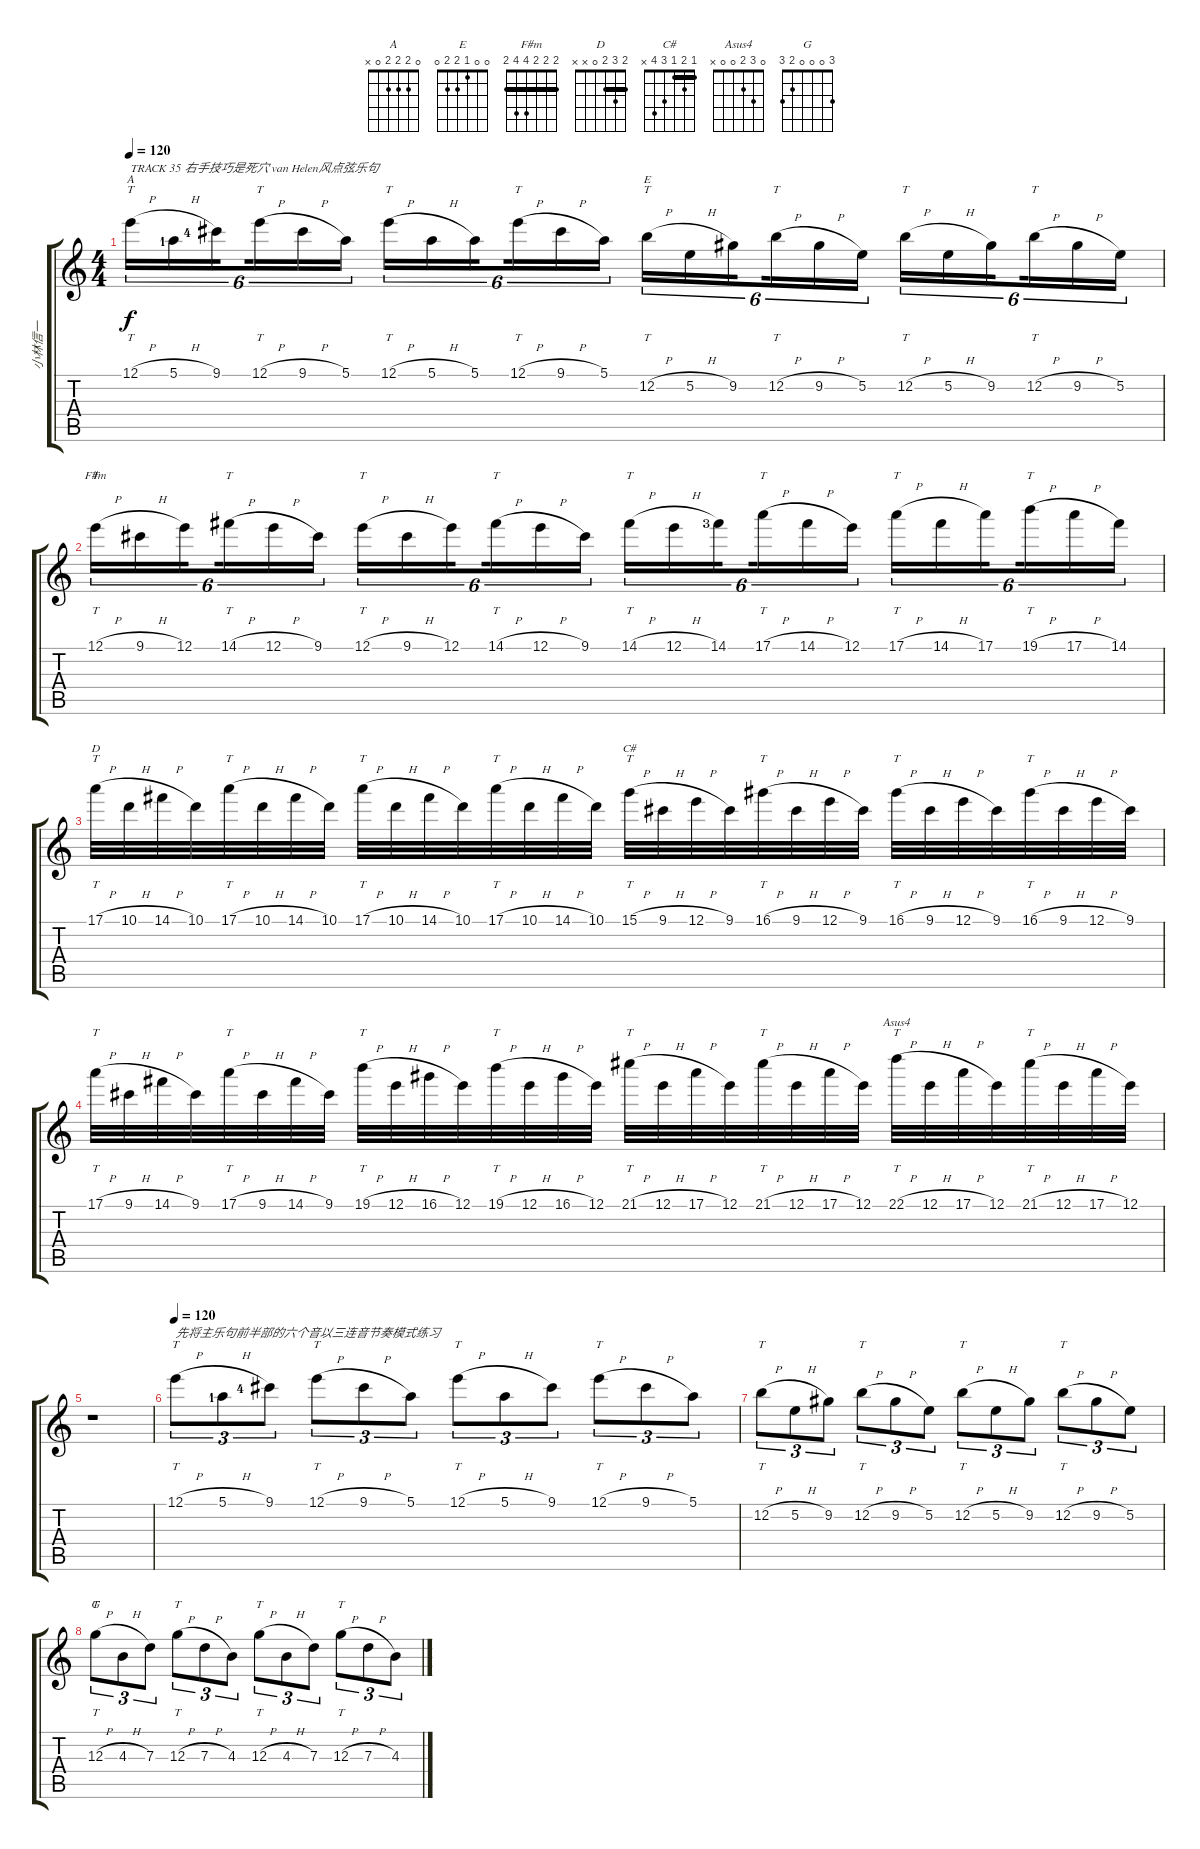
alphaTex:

\track ("小林信一" "小林信一") {instrument overdrivenguitar}
\staff {score tabs}
\tuning (E4 B3 G3 D3 A2 E2) {hide}
\chord ("A" 0 2 2 2 0 x)
\chord ("E" 0 0 1 2 2 0)
\chord ("F#m" 2 2 2 4 4 2) {barre 2}
\chord ("D" 2 3 2 0 x x) {barre 2}
\chord ("C#" 1 2 1 3 4 x) {barre 1}
\chord ("Asus4" 0 3 2 0 0 x)
\chord ("G" 3 0 0 0 2 3)
\ts (4 4)
\tempo 120
\clef g2
\ks c
12.1{h}.16{tt tu (6 4) ch "A" txt "TRACK 35 右手技巧是死穴 van Helen风点弦乐句" dy f} 5.1{h lf 2}.16{tu (6 4)} 9.1{lf 5}.16{tu (6 4) beam splitsecondary} 12.1{h}.16{tt tu (6 4)} 9.1{h}.16{tu (6 4)} 5.1.16{tu (6 4)} 12.1{h}.16{tt tu (6 4)} 5.1{h}.16{tu (6 4)} 5.1.16{tu (6 4) beam splitsecondary} 12.1{h}.16{tt tu (6 4)} 9.1{h}.16{tu (6 4)} 5.1.16{tu (6 4)} 12.2{h}.16{tt tu (6 4) ch "E"} 5.2{h}.16{tu (6 4)} 9.2.16{tu (6 4) beam splitsecondary} 12.2{h}.16{tt tu (6 4)} 9.2{h}.16{tu (6 4)} 5.2.16{tu (6 4)} 12.2{h}.16{tt tu (6 4)} 5.2{h}.16{tu (6 4)} 9.2.16{tu (6 4) beam splitsecondary} 12.2{h}.16{tt tu (6 4)} 9.2{h}.16{tu (6 4)} 5.2.16{tu (6 4)} |
12.1{h}.16{tt tu (6 4) ch "F#m"} 9.1{h}.16{tu (6 4)} 12.1.16{tu (6 4) beam splitsecondary} 14.1{h}.16{tt tu (6 4)} 12.1{h}.16{tu (6 4)} 9.1.16{tu (6 4)} 12.1{h}.16{tt tu (6 4)} 9.1{h}.16{tu (6 4)} 12.1.16{tu (6 4) beam splitsecondary} 14.1{h}.16{tt tu (6 4)} 12.1{h}.16{tu (6 4)} 9.1.16{tu (6 4)} 14.1{h}.16{tt tu (6 4)} 12.1{h}.16{tu (6 4)} 14.1{lf 4}.16{tu (6 4) beam splitsecondary} 17.1{h}.16{tt tu (6 4)} 14.1{h}.16{tu (6 4)} 12.1.16{tu (6 4)} 17.1{h}.16{tt tu (6 4)} 14.1{h}.16{tu (6 4)} 17.1.16{tu (6 4) beam splitsecondary} 19.1{h}.16{tt tu (6 4)} 17.1{h}.16{tu (6 4)} 14.1.16{tu (6 4)} |
17.1{h}.32{tt ch "D"} 10.1{h}.32 14.1{h}.32 10.1.32 17.1{h}.32{tt} 10.1{h}.32 14.1{h}.32 10.1.32 17.1{h}.32{tt} 10.1{h}.32 14.1{h}.32 10.1.32 17.1{h}.32{tt} 10.1{h}.32 14.1{h}.32 10.1.32 15.1{h}.32{tt ch "C#"} 9.1{h}.32 12.1{h}.32 9.1.32 16.1{h}.32{tt} 9.1{h}.32 12.1{h}.32 9.1.32 16.1{h}.32{tt} 9.1{h}.32 12.1{h}.32 9.1.32 16.1{h}.32{tt} 9.1{h}.32 12.1{h}.32 9.1.32 |
17.1{h}.32{tt} 9.1{h}.32 14.1{h}.32 9.1.32 17.1{h}.32{tt} 9.1{h}.32 14.1{h}.32 9.1.32 19.1{h}.32{tt} 12.1{h}.32 16.1{h}.32 12.1.32 19.1{h}.32{tt} 12.1{h}.32 16.1{h}.32 12.1.32 21.1{h}.32{tt} 12.1{h}.32 17.1{h}.32 12.1.32 21.1{h}.32{tt} 12.1{h}.32 17.1{h}.32 12.1.32 22.1{h}.32{tt ch "Asus4"} 12.1{h}.32 17.1{h}.32 12.1.32 21.1{h}.32{tt} 12.1{h}.32 17.1{h}.32 12.1.32 |
r.1 |
\tempo 120
12.1{h}.8{tt tu (3 2) txt "先将主乐句前半部的六个音以三连音节奏模式练习"} 5.1{h lf 2}.8{tu (3 2)} 9.1{lf 5}.8{tu (3 2)} 12.1{h}.8{tt tu (3 2)} 9.1{h}.8{tu (3 2)} 5.1.8{tu (3 2)} 12.1{h}.8{tt tu (3 2)} 5.1{h}.8{tu (3 2)} 9.1.8{tu (3 2)} 12.1{h}.8{tt tu (3 2)} 9.1{h}.8{tu (3 2)} 5.1.8{tu (3 2)} |
12.2{h}.8{tt tu (3 2)} 5.2{h}.8{tu (3 2)} 9.2.8{tu (3 2)} 12.2{h}.8{tt tu (3 2)} 9.2{h}.8{tu (3 2)} 5.2.8{tu (3 2)} 12.2{h}.8{tt tu (3 2)} 5.2{h}.8{tu (3 2)} 9.2.8{tu (3 2)} 12.2{h}.8{tt tu (3 2)} 9.2{h}.8{tu (3 2)} 5.2.8{tu (3 2)} |
12.3{h}.8{tt tu (3 2) ch "G"} 4.3{h}.8{tu (3 2)} 7.3.8{tu (3 2)} 12.3{h}.8{tt tu (3 2)} 7.3{h}.8{tu (3 2)} 4.3.8{tu (3 2)} 12.3{h}.8{tt tu (3 2)} 4.3{h}.8{tu (3 2)} 7.3.8{tu (3 2)} 12.3{h}.8{tt tu (3 2)} 7.3{h}.8{tu (3 2)} 4.3.8{tu (3 2)}
